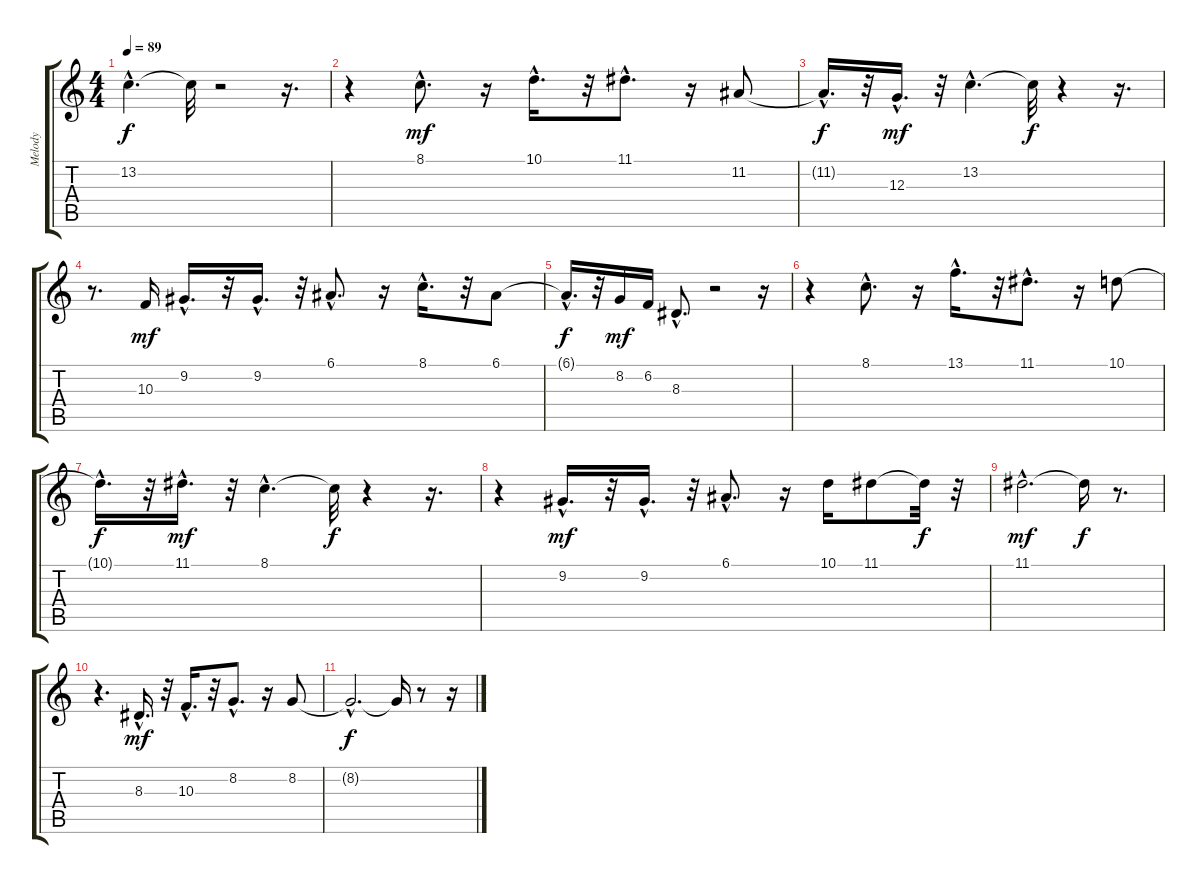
\track ("Melody" "Melody") {instrument whistle}
\staff {score tabs}
\tuning (E4 B3 G3 D3 A2 E2) {hide}
\ts (4 4)
\tempo 89
\clef g2
\ks c
13.2{hac t}.4{d dy f} 13.2{t}.32 r.2 r.16{d} |
r.4 8.1{hac}.8{d dy mf} r.16 10.1{hac}.16{d} r.32 11.1{hac}.8{d} r.16 11.2.8 |
11.2{hac t}.16{d dy f} r.32 12.3{hac}.16{d dy mf} r.32 13.2{hac}.4{d} 13.2{t}.32{dy f} r.4 r.16{d} |
r.8{d} 10.3.16{dy mf} 9.2{hac}.16{d} r.32 9.2{hac}.16{d} r.32 6.1{hac}.8{d} r.16 8.1{hac}.16{d} r.32 6.1.8 |
6.1{hac t}.16{d dy f} r.32 8.2.16{dy mf} 6.2.16 8.3{hac}.8{d} r.2 r.16 |
r.4 8.1{hac}.8{d} r.16 13.1{hac}.16{d} r.32 11.1{hac}.8{d} r.16 10.1.8 |
10.1{hac t}.16{d dy f} r.32 11.1{hac}.16{d dy mf} r.32 8.1{hac}.4{d} 8.1{t}.32{dy f} r.4 r.16{d} |
r.4 9.2{hac}.16{d dy mf} r.32 9.2{hac}.16{d} r.32 6.1{hac}.8{d} r.16 10.1.16 11.1.8 11.1{t}.32{dy f} r.32 |
11.1{hac}.2{d dy mf} 11.1{t}.16{dy f} r.8{d} |
r.4{d} 8.3{hac}.16{d dy mf} r.32 10.3{hac}.16{d} r.32 8.2{hac}.8{d} r.16 8.2.8 |
8.2{hac t}.2{d dy f} 8.2{t}.16 r.8 r.16
